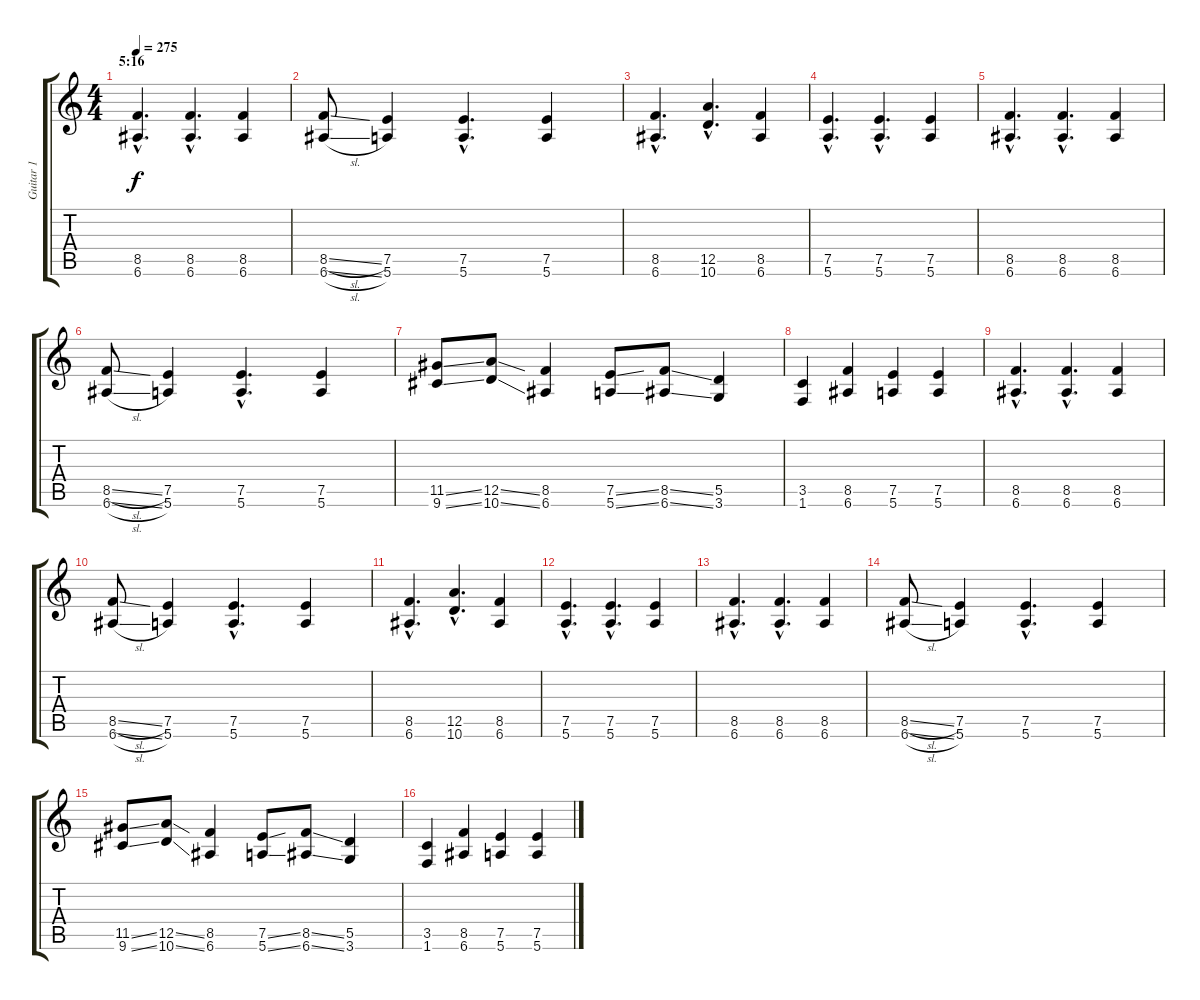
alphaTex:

\track ("Guitar 1" "Guitar 1") {instrument distortionguitar}
\staff {score tabs}
\tuning (E4 B3 G3 D3 A2 E2) {hide}
\ts (4 4)
\section ("" "5:16")
\tempo 275
\clef g2
\ks c
(8.5{hac} 6.6{hac}).4{d dy f} (8.5{hac} 6.6{hac}).4{d} (8.5 6.6).4 |
(8.5{sl} 6.6{sl}).8 (7.5 5.6).4 (7.5{hac} 5.6{hac}).4{d} (7.5 5.6).4 |
(8.5{hac} 6.6{hac}).4{d} (12.5{hac} 10.6{hac}).4{d} (8.5 6.6).4 |
(7.5{hac} 5.6{hac}).4{d} (7.5{hac} 5.6{hac}).4{d} (7.5 5.6).4 |
(8.5{hac} 6.6{hac}).4{d} (8.5{hac} 6.6{hac}).4{d} (8.5 6.6).4 |
(8.5{sl} 6.6{sl}).8 (7.5 5.6).4 (7.5{hac} 5.6{hac}).4{d} (7.5 5.6).4 |
(11.5{ss} 9.6{ss}).8 (12.5{ss} 10.6{ss}).8 (8.5 6.6).4 (7.5{ss} 5.6{ss}).8 (8.5{ss} 6.6{ss}).8 (5.5 3.6).4 |
(3.5 1.6).4 (8.5 6.6).4 (7.5 5.6).4 (7.5 5.6).4 |
(8.5{hac} 6.6{hac}).4{d} (8.5{hac} 6.6{hac}).4{d} (8.5 6.6).4 |
(8.5{sl} 6.6{sl}).8 (7.5 5.6).4 (7.5{hac} 5.6{hac}).4{d} (7.5 5.6).4 |
(8.5{hac} 6.6{hac}).4{d} (12.5{hac} 10.6{hac}).4{d} (8.5 6.6).4 |
(7.5{hac} 5.6{hac}).4{d} (7.5{hac} 5.6{hac}).4{d} (7.5 5.6).4 |
(8.5{hac} 6.6{hac}).4{d} (8.5{hac} 6.6{hac}).4{d} (8.5 6.6).4 |
(8.5{sl} 6.6{sl}).8 (7.5 5.6).4 (7.5{hac} 5.6{hac}).4{d} (7.5 5.6).4 |
(11.5{ss} 9.6{ss}).8 (12.5{ss} 10.6{ss}).8 (8.5 6.6).4 (7.5{ss} 5.6{ss}).8 (8.5{ss} 6.6{ss}).8 (5.5 3.6).4 |
(3.5 1.6).4 (8.5 6.6).4 (7.5 5.6).4 (7.5 5.6).4
